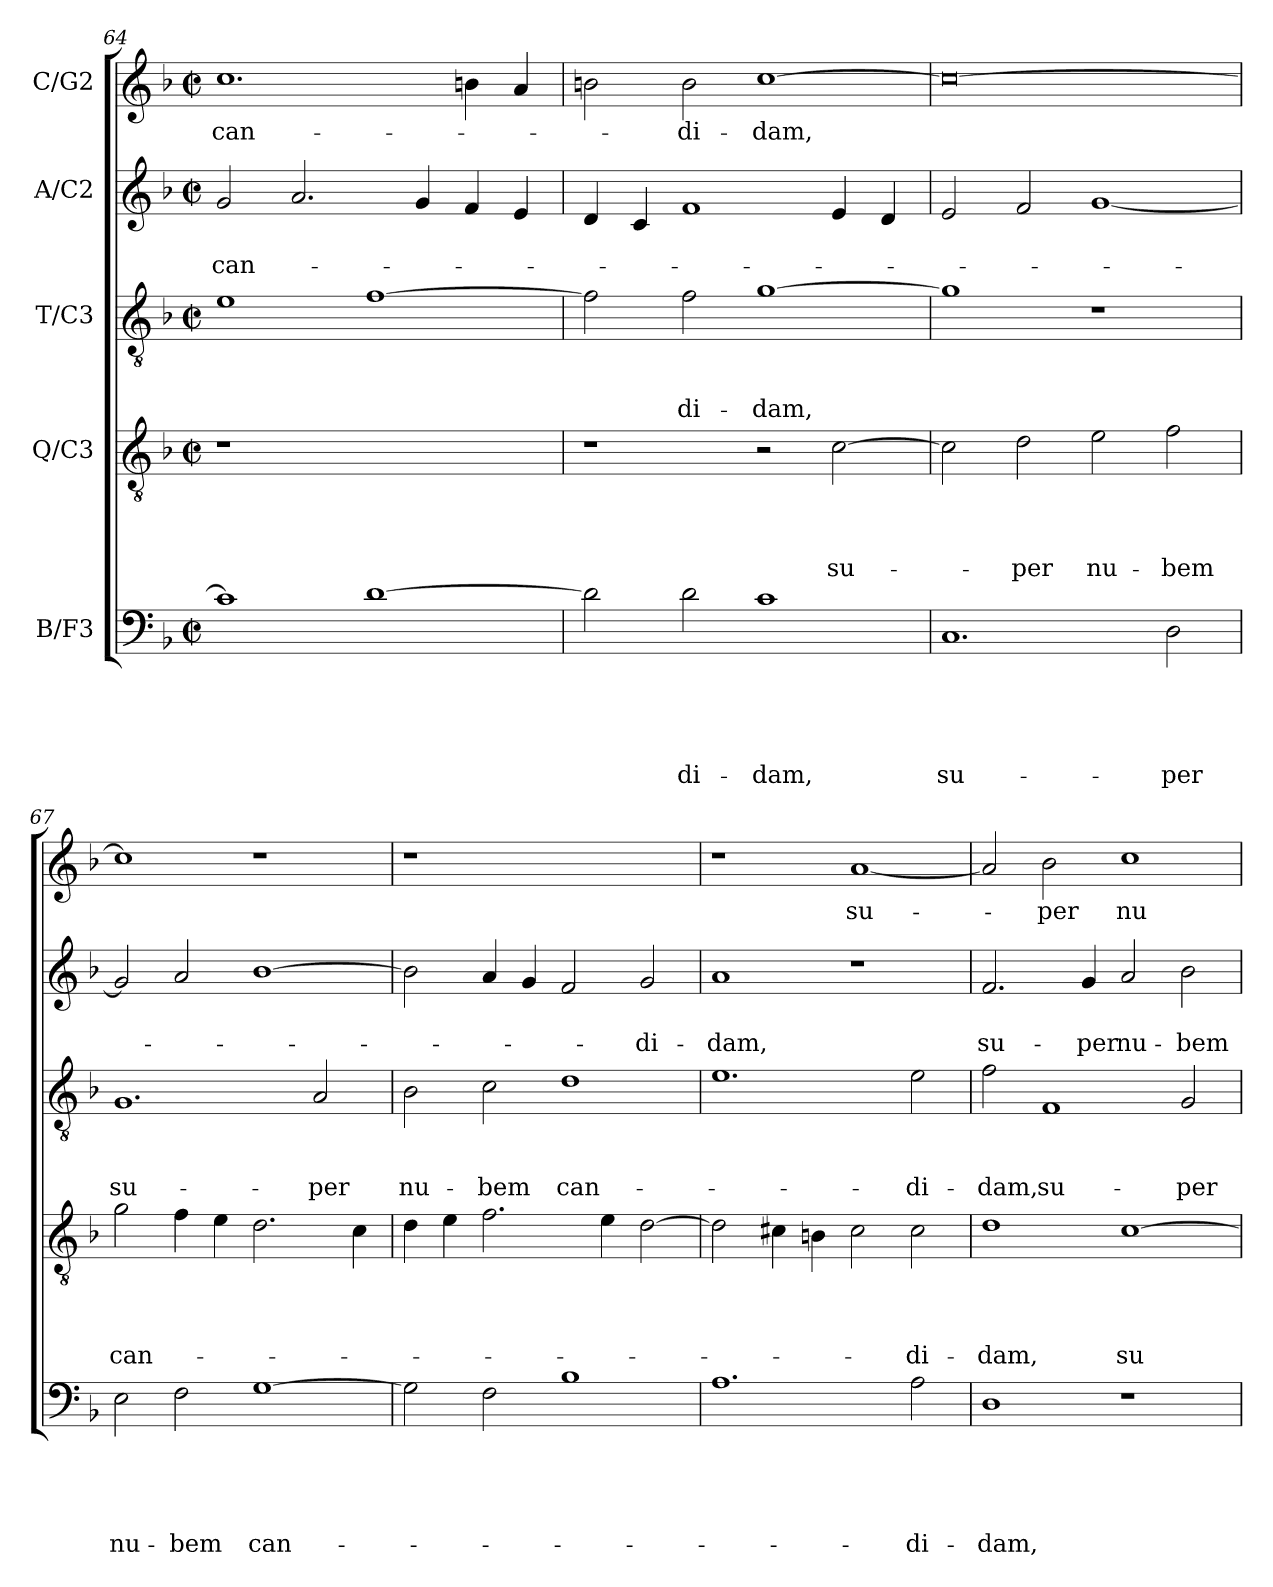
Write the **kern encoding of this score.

**kern	**text	**text	**text	**text	**text	**kern	**text	**text	**text	**text	**kern	**text	**text	**text	**kern	**text	**text	**kern	**text
*part5	*part5	*part5	*part5	*part5	*part5	*part4	*part4	*part4	*part4	*part4	*part3	*part3	*part3	*part3	*part2	*part2	*part2	*part1	*part1
*staff5	*staff5	*staff5	*staff5	*staff5	*staff5	*staff4	*staff4	*staff4	*staff4	*staff4	*staff3	*staff3	*staff3	*staff3	*staff2	*staff2	*staff2	*staff1	*staff1
*I"B/F3	*	*	*	*	*	*I"Q/C3	*	*	*	*	*I"T/C3	*	*	*	*I"A/C2	*	*	*I"C/G2	*
*clefF4	*	*	*	*	*	*clefGv2	*	*	*	*	*clefGv2	*	*	*	*clefG2	*	*	*clefG2	*
*k[b-]	*	*	*	*	*	*k[b-]	*	*	*	*	*k[b-]	*	*	*	*k[b-]	*	*	*k[b-]	*
*F:	*	*	*	*	*	*F:	*	*	*	*	*F:	*	*	*	*F:	*	*	*F:	*
*M2/2	*	*	*	*	*	*M2/2	*	*	*	*	*M2/2	*	*	*	*M2/2	*	*	*M2/2	*
*met(c|)	*	*	*	*	*	*met(c|)	*	*	*	*	*met(c|)	*	*	*	*met(c|)	*	*	*met(c|)	*
=64	=64	=64	=64	=64	=64	=64	=64	=64	=64	=64	=64	=64	=64	=64	=64	=64	=64	=64	=64
!	!	!	!	!	!	!	!	!	!	!	!	!	!	!	!	!	!LO:LY:b	!	!LO:LY:b
1c]	.	.	.	.	.	1r	.	.	.	.	1e	.	.	.	2g/	.	can-	1.cc	can-
.	.	.	.	.	.	.	.	.	.	.	.	.	.	.	2.a/	.	.	.	.
[1d	.	.	.	.	.	1ryy	.	.	.	.	[1f	.	.	.	.	.	.	.	.
.	.	.	.	.	.	.	.	.	.	.	.	.	.	.	4g/	.	.	.	.
.	.	.	.	.	.	.	.	.	.	.	.	.	.	.	4f/	.	.	4bn\	.
.	.	.	.	.	.	.	.	.	.	.	.	.	.	.	4e/	.	.	4a/	.
=65	=65	=65	=65	=65	=65	=65	=65	=65	=65	=65	=65	=65	=65	=65	=65	=65	=65	=65	=65
2d\]	.	.	.	.	.	1r	.	.	.	.	2f\]	.	.	.	4d/	.	.	2bn\	.
.	.	.	.	.	.	.	.	.	.	.	.	.	.	.	4c/	.	.	.	.
!	!	!	!	!	!LO:LY:b	!	!	!	!	!	!	!	!	!LO:LY:b	!	!	!	!	!LO:LY:b
2d\	.	.	.	.	-di-	.	.	.	.	.	2f\	.	.	-di-	1f	.	.	2b\	-di-
!	!	!	!	!	!LO:LY:b	!	!	!	!	!	!	!	!	!LO:LY:b	!	!	!	!	!LO:LY:b
1c	.	.	.	.	-dam,	2r	.	.	.	.	[1g	.	.	-dam,	.	.	.	[1cc	-dam,
!	!	!	!	!	!	!	!	!	!	!LO:LY:b	!	!	!	!	!	!	!	!	!
.	.	.	.	.	.	[2c\	.	.	.	su-	.	.	.	.	4e/	.	.	.	.
.	.	.	.	.	.	.	.	.	.	.	.	.	.	.	4d/	.	.	.	.
!!LO:LB:g=z
=66	=66	=66	=66	=66	=66	=66	=66	=66	=66	=66	=66	=66	=66	=66	=66	=66	=66	=66	=66
!	!	!	!	!	!LO:LY:b	!	!	!	!	!	!	!	!	!	!	!	!	!	!
1.C	.	.	.	.	su-	2c\]	.	.	.	.	1g]	.	.	.	2e/	.	.	0cc_	.
!	!	!	!	!	!	!	!	!	!	!LO:LY:b	!	!	!	!	!	!	!	!	!
.	.	.	.	.	.	2d\	.	.	.	-per	.	.	.	.	2f/	.	.	.	.
!	!	!	!	!	!	!	!	!	!	!LO:LY:b	!	!	!	!	!	!	!	!	!
.	.	.	.	.	.	2e\	.	.	.	nu-	1r	.	.	.	[1g	.	.	.	.
!	!	!	!	!	!LO:LY:b	!	!	!	!	!LO:LY:b	!	!	!	!	!	!	!	!	!
2D\	.	.	.	.	-per	2f\	.	.	.	-bem	.	.	.	.	.	.	.	.	.
=67	=67	=67	=67	=67	=67	=67	=67	=67	=67	=67	=67	=67	=67	=67	=67	=67	=67	=67	=67
!	!	!	!	!	!LO:LY:b	!	!	!	!	!LO:LY:b	!	!	!	!LO:LY:b	!	!	!	!	!
2E\	.	.	.	.	nu-	2g\	.	.	.	can-	1.G	.	.	su-	2g/]	.	.	1cc]	.
!	!	!	!	!	!LO:LY:b	!	!	!	!	!	!	!	!	!	!	!	!	!	!
2F\	.	.	.	.	-bem	4f\	.	.	.	.	.	.	.	.	2a/	.	.	.	.
.	.	.	.	.	.	4e\	.	.	.	.	.	.	.	.	.	.	.	.	.
!	!	!	!	!	!LO:LY:b	!	!	!	!	!	!	!	!	!	!	!	!	!	!
[1G	.	.	.	.	can-	2.d\	.	.	.	.	.	.	.	.	[1b-	.	.	1r	.
!	!	!	!	!	!	!	!	!	!	!	!	!	!	!LO:LY:b	!	!	!	!	!
.	.	.	.	.	.	.	.	.	.	.	2A/	.	.	-per	.	.	.	.	.
.	.	.	.	.	.	4c\	.	.	.	.	.	.	.	.	.	.	.	.	.
=68	=68	=68	=68	=68	=68	=68	=68	=68	=68	=68	=68	=68	=68	=68	=68	=68	=68	=68	=68
!	!	!	!	!	!	!	!	!	!	!	!	!	!	!LO:LY:b	!	!	!	!	!
2G\]	.	.	.	.	.	4d\	.	.	.	.	2B-\	.	.	nu-	2b-\]	.	.	1r	.
.	.	.	.	.	.	4e\	.	.	.	.	.	.	.	.	.	.	.	.	.
!	!	!	!	!	!	!	!	!	!	!	!	!	!	!LO:LY:b	!	!	!	!	!
2F\	.	.	.	.	.	2.f\	.	.	.	.	2c\	.	.	-bem	4a/	.	.	.	.
.	.	.	.	.	.	.	.	.	.	.	.	.	.	.	4g/	.	.	.	.
!	!	!	!	!	!	!	!	!	!	!	!	!	!	!LO:LY:b	!	!	!	!	!
1B-	.	.	.	.	.	.	.	.	.	.	1d	.	.	can-	2f/	.	.	1ryy	.
.	.	.	.	.	.	4e\	.	.	.	.	.	.	.	.	.	.	.	.	.
!	!	!	!	!	!	!	!	!	!	!	!	!	!	!	!	!	!LO:LY:b	!	!
.	.	.	.	.	.	[2d\	.	.	.	.	.	.	.	.	2g/	.	-di-	.	.
=69	=69	=69	=69	=69	=69	=69	=69	=69	=69	=69	=69	=69	=69	=69	=69	=69	=69	=69	=69
!	!	!	!	!	!	!	!	!	!	!	!	!	!	!	!	!	!LO:LY:b	!	!
1.A	.	.	.	.	.	2d\]	.	.	.	.	1.e	.	.	.	1a	.	-dam,	1r	.
.	.	.	.	.	.	4c#X\	.	.	.	.	.	.	.	.	.	.	.	.	.
.	.	.	.	.	.	4B\	.	.	.	.	.	.	.	.	.	.	.	.	.
!	!	!	!	!	!	!	!	!	!	!	!	!	!	!	!	!	!	!	!LO:LY:b
.	.	.	.	.	.	2c#\	.	.	.	.	.	.	.	.	1r	.	.	[1a	su-
!	!	!	!	!	!LO:LY:b	!	!	!	!	!LO:LY:b	!	!	!	!LO:LY:b	!	!	!	!	!
2A\	.	.	.	.	-di-	2c#\	.	.	.	-di-	2e\	.	.	-di-	.	.	.	.	.
=70	=70	=70	=70	=70	=70	=70	=70	=70	=70	=70	=70	=70	=70	=70	=70	=70	=70	=70	=70
!	!	!	!	!	!LO:LY:b	!	!	!	!	!LO:LY:b	!	!	!	!LO:LY:b	!	!	!LO:LY:b	!	!
1D	.	.	.	.	-dam,	1d	.	.	.	-dam,	2f\	.	.	-dam,	2.f/	.	su-	2a/]	.
!	!	!	!	!	!	!	!	!	!	!	!	!	!	!LO:LY:b	!	!	!	!	!LO:LY:b
.	.	.	.	.	.	.	.	.	.	.	1F	.	.	su-	.	.	.	2b-\	-per
!	!	!	!	!	!	!	!	!	!	!	!	!	!	!	!	!	!LO:LY:b	!	!
.	.	.	.	.	.	.	.	.	.	.	.	.	.	.	4g/	.	-per	.	.
!	!	!	!	!	!	!	!	!	!	!LO:LY:b	!	!	!	!	!	!	!LO:LY:b	!	!LO:LY:b
1r	.	.	.	.	.	[1c	.	.	.	su-	.	.	.	.	2a/	.	nu-	1cc	nu-
!	!	!	!	!	!	!	!	!	!	!	!	!	!	!LO:LY:b	!	!	!LO:LY:b	!	!
.	.	.	.	.	.	.	.	.	.	.	2G/	.	.	-per	2b-\	.	-bem	.	.
=	=	=	=	=	=	=	=	=	=	=	=	=	=	=	=	=	=	=	=
*-	*-	*-	*-	*-	*-	*-	*-	*-	*-	*-	*-	*-	*-	*-	*-	*-	*-	*-	*-
